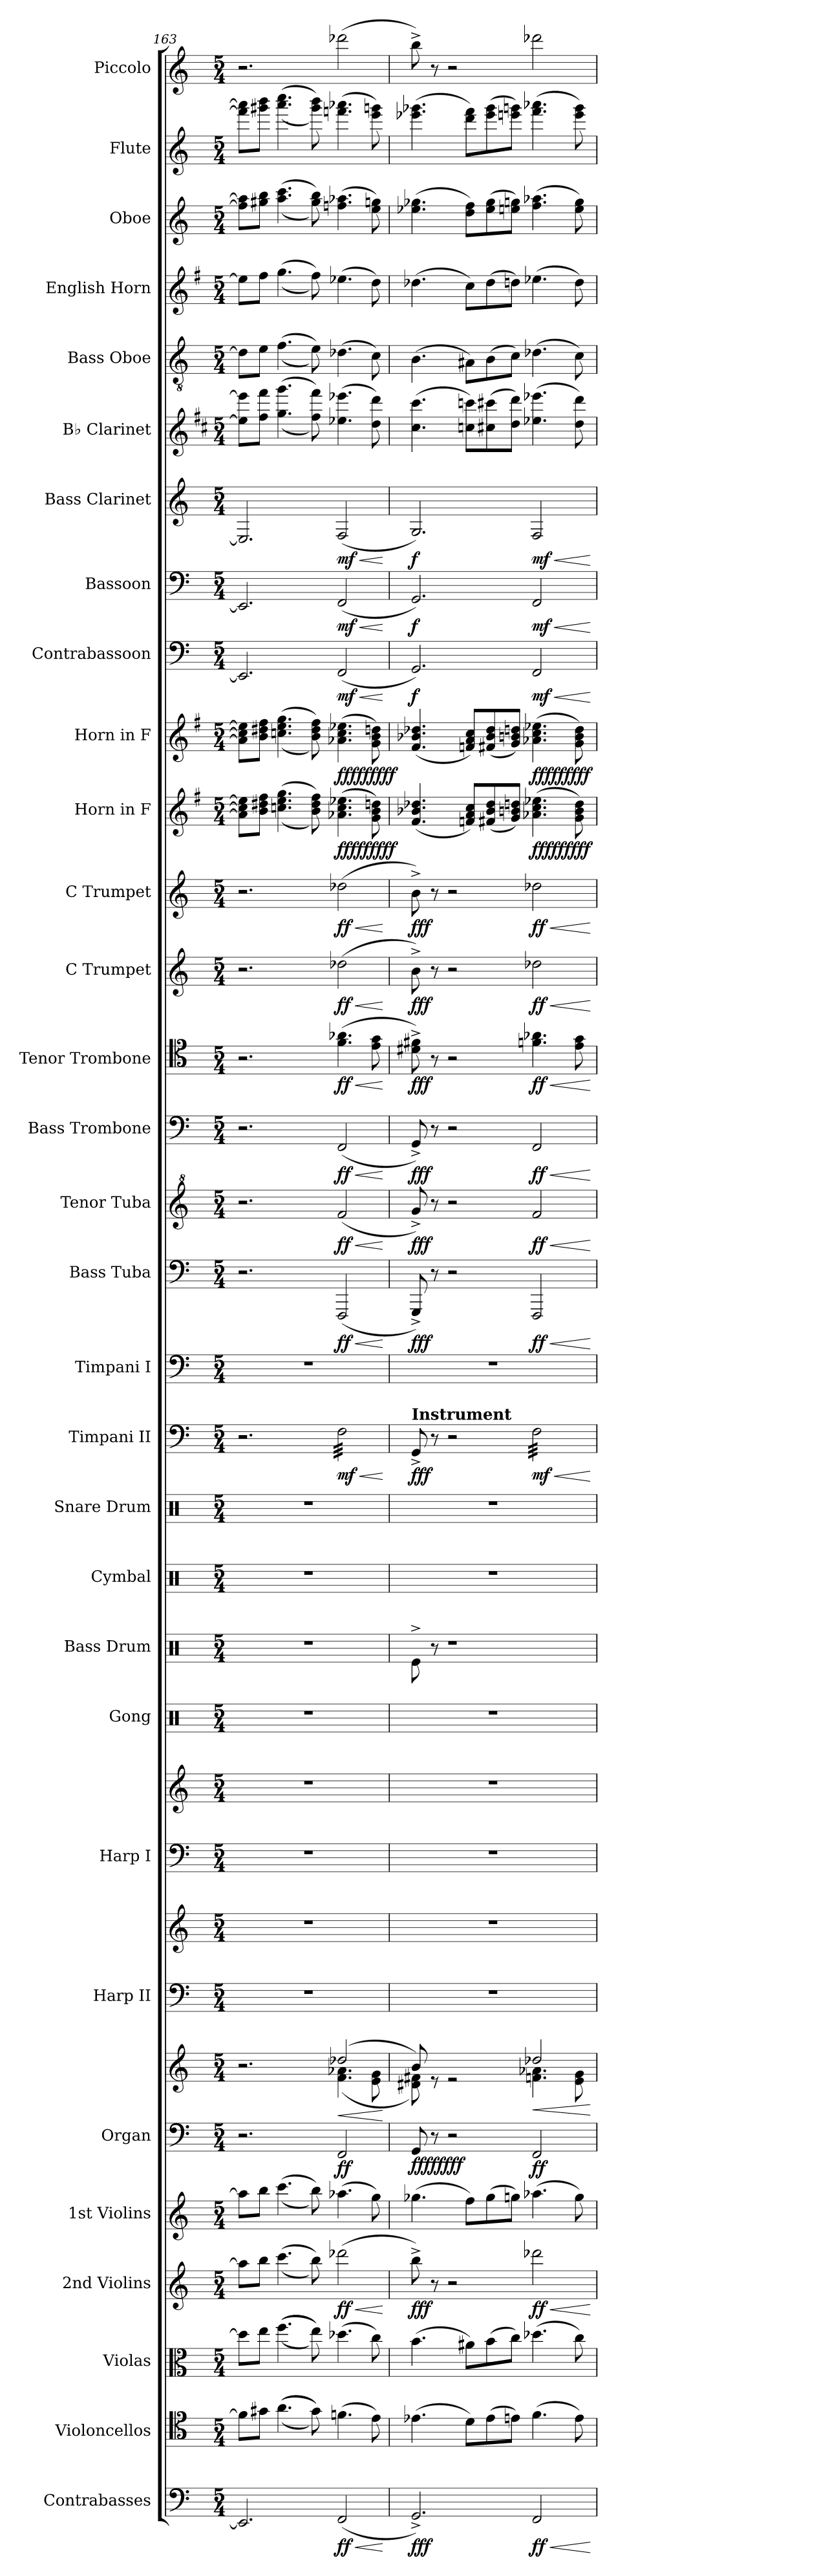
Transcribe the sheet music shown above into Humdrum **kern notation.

**kern	**dynam	**kern	**kern	**kern	**dynam	**kern	**kern	**kern	**dynam	**kern	**kern	**kern	**kern	**kern	**kern	**kern	**kern	**kern	**dynam	**kern	**kern	**dynam	**kern	**dynam	**kern	**dynam	**kern	**dynam	**kern	**dynam	**kern	**dynam	**kern	**dynam	**kern	**dynam	**kern	**dynam	**kern	**dynam	**kern	**dynam	**kern	**kern	**kern	**kern	**kern	**kern
*part31	*part31	*part30	*part29	*part28	*part28	*part27	*part26	*part26	*part26	*part25	*part25	*part24	*part24	*part23	*part22	*part21	*part20	*part19	*part19	*part18	*part17	*part17	*part16	*part16	*part15	*part15	*part14	*part14	*part13	*part13	*part12	*part12	*part11	*part11	*part10	*part10	*part9	*part9	*part8	*part8	*part7	*part7	*part6	*part5	*part4	*part3	*part2	*part1
*staff34	*staff34	*staff33	*staff32	*staff31	*staff31	*staff30	*staff29	*staff28	*staff28/29	*staff27	*staff26	*staff25	*staff24	*staff23	*staff22	*staff21	*staff20	*staff19	*staff19	*staff18	*staff17	*staff17	*staff16	*staff16	*staff15	*staff15	*staff14	*staff14	*staff13	*staff13	*staff12	*staff12	*staff11	*staff11	*staff10	*staff10	*staff9	*staff9	*staff8	*staff8	*staff7	*staff7	*staff6	*staff5	*staff4	*staff3	*staff2	*staff1
*I"Contrabasses	*	*I"Violoncellos	*I"Violas	*I"2nd Violins	*	*I"1st Violins	*I"Organ	*	*	*I"Harp II	*	*I"Harp I	*	*I"Gong	*I"Bass Drum	*I"Cymbal	*I"Snare Drum	*I"Timpani II	*	*I"Timpani I	*I"Bass Tuba	*	*I"Tenor Tuba	*	*I"Bass Trombone	*	*I"Tenor Trombone	*	*I"C Trumpet	*	*I"C Trumpet	*	*I"Horn in F	*	*I"Horn in F	*	*I"Contrabassoon	*	*I"Bassoon	*	*I"Bass Clarinet	*	*I"B♭ Clarinet	*I"Bass Oboe	*I"English Horn	*I"Oboe	*I"Flute	*I"Piccolo
*I'Cbs.	*	*I'Vcs.	*I'Vlas.	*I'Vlns.	*	*I'Vlns.	*I'Org.	*	*	*I'Hrp.	*	*I'Hrp.	*	*	*I'B. Dr.	*I'Cym.	*I'Sn. Dr.	*I'Timp.	*	*I'Timp.	*I'Tba.	*	*	*	*I'B. Tbn.	*	*I'T. Tbn.	*	*I'C Tpt.	*	*I'C Tpt.	*	*	*	*	*	*I'Cbsn.	*	*I'Bsn.	*	*I'B. Cl.	*	*I'B♭ Cl.	*	*I'E. Hn.	*I'Ob.	*I'Fl.	*I'Picc.
*clefF4	*	*clefC4	*clefC3	*clefG2	*	*clefG2	*clefF4	*clefG2	*	*clefF4	*clefG2	*clefF4	*clefG2	*clefX	*clefX	*clefX	*clefX	*clefF4	*	*clefF4	*clefF4	*	*clefG^2	*	*clefF4	*	*clefC4	*	*clefG2	*	*clefG2	*	*clefG2	*	*clefG2	*	*clefF4	*	*clefF4	*	*clefG2	*	*clefG2	*clefGv2	*clefG2	*clefG2	*clefG2	*clefG2
*ITrd7c12	*	*	*	*	*	*	*	*	*	*	*	*	*	*	*	*	*	*	*	*	*	*	*ITrd15c26	*	*	*	*	*	*	*	*	*	*ITrd4c7	*	*ITrd4c7	*	*ITrd7c12	*	*	*	*ITrd8c14	*	*ITrd1c2	*	*ITrd4c7	*	*	*ITrd-7c-12
*k[]	*	*k[]	*k[]	*k[]	*	*k[]	*k[]	*k[]	*	*k[]	*k[]	*k[]	*k[]	*k[]	*k[]	*k[]	*k[]	*k[]	*	*k[]	*k[]	*	*k[]	*	*k[]	*	*k[]	*	*k[]	*	*k[]	*	*k[]	*	*k[]	*	*k[]	*	*k[]	*	*k[]	*	*k[]	*k[]	*k[]	*k[]	*k[]	*k[]
*M5/4	*	*M5/4	*M5/4	*M5/4	*	*M5/4	*M5/4	*M5/4	*	*M5/4	*M5/4	*M5/4	*M5/4	*M5/4	*M5/4	*M5/4	*M5/4	*M5/4	*	*M5/4	*M5/4	*	*M5/4	*	*M5/4	*	*M5/4	*	*M5/4	*	*M5/4	*	*M5/4	*	*M5/4	*	*M5/4	*	*M5/4	*	*M5/4	*	*M5/4	*M5/4	*M5/4	*M5/4	*M5/4	*M5/4
=163	=163	=163	=163	=163	=163	=163	=163	=163	=163	=163	=163	=163	=163	=163	=163	=163	=163	=163	=163	=163	=163	=163	=163	=163	=163	=163	=163	=163	=163	=163	=163	=163	=163	=163	=163	=163	=163	=163	=163	=163	=163	=163	=163	=163	=163	=163	=163	=163
*	*	*	*	*	*	*	*	*^	*	*	*	*	*	*	*	*	*	*	*	*	*	*	*	*	*	*	*	*	*	*	*	*	*	*	*	*	*	*	*	*	*	*	*	*	*	*	*	*
2.EEE/]	.	8f#\L]	8dd\L]	8aa\L]	.	8aa\L]	2.r	2.r	2.ryy	.	4%5r	4%5r	4%5r	4%5r	4%5r	4%5r	4%5r	4%5r	2.r	.	4%5r	2.r	.	2.r	.	2.r	.	2.r	.	2.r	.	2.r	.	8d\] 8f#\] 8a\]L	.	8d\] 8f#\] 8a\]L	.	2.EEE/]	.	2.EE/]	.	2.EE/]	.	8dd\] 8ddd\]L	8d\L]	8a\L]	8ff#\] 8aa\]L	8fff#\] 8aaa\]L	2.r
.	.	8g#X\J	8ee\J	8bb\J	.	8bb\J	.	.	.	.	.	.	.	.	.	.	.	.	.	.	.	.	.	.	.	.	.	.	.	.	.	.	.	8e\ 8g#X\ 8b\J	.	8e\ 8g#X\ 8b\J	.	.	.	.	.	.	.	8ee\ 8eee\J	8e\J	8b\J	8gg#X\ 8bb\J	8ggg#X\ 8bbb\J	.
.	.	(((4.a\	(((4.ff\	((4.ccc\	.	((4.ccc\	.	.	.	.	.	.	.	.	.	.	.	.	.	.	.	.	.	.	.	.	.	.	.	.	.	.	.	((4.fn\ 4.a\ 4.cc\	.	((4.fn\ 4.a\ 4.cc\	.	.	.	.	.	.	.	((4.ff\ 4.fff\	((4.f\	((4.cc\	((4.aa\ 4.ccc\	((4.aaa\ 4.cccc\	.
.	.	8g#\)))	8ee\)))	8bb\))	.	8bb\))	.	.	.	.	.	.	.	.	.	.	.	.	.	.	.	.	.	.	.	.	.	.	.	.	.	.	.	8e\ 8g#\ 8b\))	.	8e\ 8g#\ 8b\))	.	.	.	.	.	.	.	8ee\ 8eee\))	8e\))	8b\))	8gg#\ 8bb\))	8ggg#\ 8bbb\))	.
!	!	!	!	!	!	!	!	!	!	!	!	!	!	!	!	!	!	!	!LO:TX:a:B:t=Instrument	!	!	!	!	!	!	!	!	!	!	!	!	!	!	!	!	!	!	!	!	!	!	!	!	!	!	!	!	!	!
!	!LO:HP:b	!	!	!	!LO:HP:b	!	!	!	!	!LO:HP:b	!	!	!	!	!	!	!	!	!	!LO:HP:b	!	!	!LO:HP:b	!	!LO:HP:b	!	!LO:HP:b	!	!LO:HP:b	!	!LO:HP:b	!	!LO:HP:b	!	!	!	!	!	!LO:HP:b	!	!LO:HP:b	!	!LO:HP:b	!	!	!	!	!	!
!	!LO:DY:n=1:b	!	!	!	!LO:DY:n=1:b	!	!	!	!	!LO:DY:n=1:b=2	!	!	!	!	!	!	!	!	!	!	!	!	!	!	!	!	!	!	!	!	!	!	!	!	!	!	!	!	!	!	!	!	!	!	!	!	!	!	!
!	!	!	!	!	!	!	!	!	!	!LO:DY:n=2:b	!	!	!	!	!	!	!	!	!	!LO:DY:n=1:b	!	!	!LO:DY:n=1:b	!	!LO:DY:n=1:b	!	!LO:DY:n=1:b	!	!LO:DY:n=1:b	!	!LO:DY:n=1:b	!	!LO:DY:n=1:b	!	!LO:DY:b	!	!	!	!	!	!	!	!	!	!	!	!	!	!
!	!	!	!	!	!	!	!	!	!	!	!	!	!	!	!	!	!	!	!	!	!	!	!	!	!	!	!	!	!	!	!	!	!	!	!LO:DY:n=1:b	!	!	!	!	!	!	!	!	!	!	!	!	!	!
!	!	!	!	!	!	!	!	!	!	!	!	!	!	!	!	!	!	!	!	!	!	!	!	!	!	!	!	!	!	!	!	!	!	!	!LO:DY:n=2:b	!	!LO:DY:b	!	!	!	!	!	!	!	!	!	!	!	!
!	!	!	!	!	!	!	!	!	!	!	!	!	!	!	!	!	!	!	!	!	!	!	!	!	!	!	!	!	!	!	!	!	!	!	!	!	!LO:DY:n=1:b	!	!	!	!	!	!	!	!	!	!	!	!
!	!	!	!	!	!	!	!	!	!	!	!	!	!	!	!	!	!	!	!	!	!	!	!	!	!	!	!	!	!	!	!	!	!	!	!	!	!LO:DY:n=2:b	!	!LO:DY:n=1:b	!	!LO:DY:n=1:b	!	!LO:DY:n=1:b	!	!	!	!	!	!
*	*	*	*	*	*	*	*	*	*	*	*	*	*	*	*	*	*	*	*tremolo	*	*	*	*	*	*	*	*	*	*	*	*	*	*	*	*	*	*	*	*	*	*	*	*	*	*	*	*	*	*
(2FFF/	< ff	(4.fn\	(4.dd-X\	(2ddd-X\	< ff	(4.aa-X\	2FF/	(2dd-X/	(4.f\ 4.a-X\	< f f	.	.	.	.	.	.	.	.	32F\LLL	< mf	.	(2FFF/	< ff	(2F/	< ff	(2FF/	< ff	(4.f\ 4.a-X\	< ff	(2dd-X\	< ff	(2dd-X\	< ff	(4.d-X\ 4.f\ 4.a-X\	fff fff fff	(4.d-X\ 4.f\ 4.a-X\	fff fff fff	(2FFF/	< mf	(2FF/	< mf	(2FF/	< mf	(4.dd-X\ 4.ddd-X\	(4.d-X\	(4.a-X\	(4.ffn\ 4.aa-X\	(4.fffn\ 4.aaa-X\	(2dddd-X\
.	.	.	.	.	.	.	.	.	.	.	.	.	.	.	.	.	.	.	32F\	.	.	.	.	.	.	.	.	.	.	.	.	.	.	.	.	.	.	.	.	.	.	.	.	.	.	.	.	.	.
.	.	.	.	.	.	.	.	.	.	.	.	.	.	.	.	.	.	.	32F\	.	.	.	.	.	.	.	.	.	.	.	.	.	.	.	.	.	.	.	.	.	.	.	.	.	.	.	.	.	.
.	.	.	.	.	.	.	.	.	.	.	.	.	.	.	.	.	.	.	32F\	.	.	.	.	.	.	.	.	.	.	.	.	.	.	.	.	.	.	.	.	.	.	.	.	.	.	.	.	.	.
.	.	.	.	.	.	.	.	.	.	.	.	.	.	.	.	.	.	.	32F\	.	.	.	.	.	.	.	.	.	.	.	.	.	.	.	.	.	.	.	.	.	.	.	.	.	.	.	.	.	.
.	.	.	.	.	.	.	.	.	.	.	.	.	.	.	.	.	.	.	32F\	.	.	.	.	.	.	.	.	.	.	.	.	.	.	.	.	.	.	.	.	.	.	.	.	.	.	.	.	.	.
.	.	.	.	.	.	.	.	.	.	.	.	.	.	.	.	.	.	.	32F\	.	.	.	.	.	.	.	.	.	.	.	.	.	.	.	.	.	.	.	.	.	.	.	.	.	.	.	.	.	.
.	.	.	.	.	.	.	.	.	.	.	.	.	.	.	.	.	.	.	32F\	.	.	.	.	.	.	.	.	.	.	.	.	.	.	.	.	.	.	.	.	.	.	.	.	.	.	.	.	.	.
.	.	.	.	.	.	.	.	.	.	.	.	.	.	.	.	.	.	.	32F\	.	.	.	.	.	.	.	.	.	.	.	.	.	.	.	.	.	.	.	.	.	.	.	.	.	.	.	.	.	.
.	.	.	.	.	.	.	.	.	.	.	.	.	.	.	.	.	.	.	32F\	.	.	.	.	.	.	.	.	.	.	.	.	.	.	.	.	.	.	.	.	.	.	.	.	.	.	.	.	.	.
.	.	.	.	.	.	.	.	.	.	.	.	.	.	.	.	.	.	.	32F\	.	.	.	.	.	.	.	.	.	.	.	.	.	.	.	.	.	.	.	.	.	.	.	.	.	.	.	.	.	.
.	.	.	.	.	.	.	.	.	.	.	.	.	.	.	.	.	.	.	32F\	.	.	.	.	.	.	.	.	.	.	.	.	.	.	.	.	.	.	.	.	.	.	.	.	.	.	.	.	.	.
.	.	8e\)	8cc\)	.	.	8gg\)	.	.	8e\ 8g\	.	.	.	.	.	.	.	.	.	32F\	.	.	.	.	.	.	.	.	8e\ 8g\	.	.	.	.	.	8c\ 8e\ 8gn\)	.	8c\ 8e\ 8gn\)	.	.	.	.	.	.	.	8cc\ 8ccc\)	8c\)	8g\)	8ee\ 8ggn\)	8eee\ 8gggn\)	.
.	.	.	.	.	.	.	.	.	.	.	.	.	.	.	.	.	.	.	32F\	.	.	.	.	.	.	.	.	.	.	.	.	.	.	.	.	.	.	.	.	.	.	.	.	.	.	.	.	.	.
.	.	.	.	.	.	.	.	.	.	.	.	.	.	.	.	.	.	.	32F\	.	.	.	.	.	.	.	.	.	.	.	.	.	.	.	.	.	.	.	.	.	.	.	.	.	.	.	.	.	.
.	.	.	.	.	.	.	.	.	.	.	.	.	.	.	.	.	.	.	32F\JJJ	.	.	.	.	.	.	.	.	.	.	.	.	.	.	.	.	.	.	.	.	.	.	.	.	.	.	.	.	.	.
*	*	*	*	*	*	*	*	*	*	*	*	*	*	*	*	*	*	*	*Xtremolo	*	*	*	*	*	*	*	*	*	*	*	*	*	*	*	*	*	*	*	*	*	*	*	*	*	*	*	*	*	*
*	*	*	*	*	*	*	*	*v	*v	*	*	*	*	*	*	*	*	*	*	*	*	*	*	*	*	*	*	*	*	*	*	*	*	*	*	*	*	*	*	*	*	*	*	*	*	*	*	*	*
.	[	.	.	.	[	.	.	.	[	.	.	.	.	.	.	.	.	.	[	.	.	[	.	[	.	[	.	[	.	[	.	[	.	.	.	.	.	[	.	[	.	[	.	.	.	.	.	.
=164	=164	=164	=164	=164	=164	=164	=164	=164	=164	=164	=164	=164	=164	=164	=164	=164	=164	=164	=164	=164	=164	=164	=164	=164	=164	=164	=164	=164	=164	=164	=164	=164	=164	=164	=164	=164	=164	=164	=164	=164	=164	=164	=164	=164	=164	=164	=164	=164
*	*	*	*	*	*	*	*	*^	*	*	*	*	*	*	*	*	*	*	*	*	*	*	*	*	*	*	*	*	*	*	*	*	*	*	*	*	*	*	*	*	*	*	*	*	*	*	*	*
!	!	!	!	!	!	!	!	!	!	!	!	!	!	!	!	!	!	!	!LO:TX:a:B:t=Instrument	!	!	!	!	!	!	!	!	!	!	!	!	!	!	!	!	!	!	!	!	!	!	!	!	!	!	!	!	!	!
!	!LO:DY:b	!	!	!	!LO:DY:b	!	!	!	!	!LO:DY:b=2	!	!	!	!	!	!	!	!	!	!	!	!	!	!	!	!	!	!	!	!	!	!	!	!	!	!	!	!	!	!	!	!	!	!	!	!	!	!	!
!	!	!	!	!	!	!	!	!	!	!LO:DY:n=1:b	!	!	!	!	!	!	!	!	!	!	!	!	!	!	!	!	!	!	!	!	!	!	!	!	!	!	!	!	!	!	!	!	!	!	!	!	!	!	!
!	!	!	!	!	!	!	!	!	!	!LO:DY:n=2:b	!	!	!	!	!	!	!	!	!	!	!	!	!	!	!	!	!	!	!	!	!	!	!	!	!	!	!	!	!	!	!	!	!	!	!	!	!	!	!
!	!	!	!	!	!	!	!	!	!	!LO:DY:n=3:b	!	!	!	!	!	!	!	!	!	!LO:DY:b	!	!	!LO:DY:b	!	!LO:DY:b	!	!LO:DY:b	!	!LO:DY:b	!	!LO:DY:b	!	!LO:DY:b	!	!	!	!	!	!LO:DY:b	!	!LO:DY:b	!	!LO:DY:b	!	!	!	!	!	!
2.GGG^/)	fff	(4.e-X\	(4.b\	8bb^\)	fff	(4.gg-X\	8GG/	8b/)	8d#X\ 8f#X\)	ff ff ff ff	4%5r	4%5r	4%5r	4%5r	4%5r	8Re^\	4%5r	4%5r	8GG^/	fff	4%5r	8GGG^/)	fff	8G^/)	fff	8GG^/)	fff	8d#X\^ 8f#X\^)	fff	8b^\)	fff	8b^\)	fff	(4.B/ 4.e-X/ 4.g-X/	.	(4.B/ 4.e-X/ 4.g-X/	.	2.GGG/)	f	2.GG/)	f	2.GG/)	f	(4.b\ 4.bb\	(4.B\	(4.g-X\	(4.ee-X\ 4.gg-X\	(4.eee-X\ 4.ggg-X\	8bbb^\)
.	.	.	.	8r	.	.	8r	8re	8ryy	.	.	.	.	.	.	8r	.	.	8r	.	.	8r	.	8r	.	8r	.	8r	.	8r	.	8r	.	.	.	.	.	.	.	.	.	.	.	.	.	.	.	.	8r
*	*	*	*	*	*	*	*	*v	*v	*	*	*	*	*	*	*	*	*	*	*	*	*	*	*	*	*	*	*	*	*	*	*	*	*	*	*	*	*	*	*	*	*	*	*	*	*	*	*	*
.	.	.	.	2r	.	.	2r	2re	.	.	.	.	.	.	1r	.	.	2r	.	.	2r	.	2r	.	2r	.	2r	.	2r	.	2r	.	.	.	.	.	.	.	.	.	.	.	.	.	.	.	.	2r
.	.	8d\L)	8a#X\L)	.	.	8ff\L)	.	.	.	.	.	.	.	.	.	.	.	.	.	.	.	.	.	.	.	.	.	.	.	.	.	.	8B-X/ 8d/ 8f/L)	.	8B-X/ 8d/ 8f/L)	.	.	.	.	.	.	.	8b-X\ 8bb-X\L)	8A#X\L)	8f\L)	8dd\ 8ff\L)	8ddd\ 8fff\L)	.
.	.	(8e-\	(8b\	.	.	(8gg-\	.	.	.	.	.	.	.	.	.	.	.	.	.	.	.	.	.	.	.	.	.	.	.	.	.	.	(8Bn/ 8e-/ 8g-/	.	(8Bn/ 8e-/ 8g-/	.	.	.	.	.	.	.	(8bn\ 8bbn\	(8B\	(8g-\	(8ee-\ 8gg-\	(8eee-\ 8ggg-\	.
.	.	8en\J)	8cc\J)	.	.	8ggn\J)	.	.	.	.	.	.	.	.	.	.	.	.	.	.	.	.	.	.	.	.	.	.	.	.	.	.	8c/ 8en/ 8gn/J)	.	8c/ 8en/ 8gn/J)	.	.	.	.	.	.	.	8cc\ 8ccc\J)	8c\J)	8gn\J)	8een\ 8ggn\J)	8eeen\ 8gggn\J)	.
!	!	!	!	!	!	!	!	!	!	!	!	!	!	!	!	!	!	!LO:TX:a:B:t=Instrument	!	!	!	!	!	!	!	!	!	!	!	!	!	!	!	!	!	!	!	!	!	!	!	!	!	!	!	!	!	!
!	!LO:HP:b	!	!	!	!LO:HP:b	!	!	!	!LO:HP:b	!	!	!	!	!	!	!	!	!	!LO:HP:b	!	!	!LO:HP:b	!	!LO:HP:b	!	!LO:HP:b	!	!LO:HP:b	!	!LO:HP:b	!	!LO:HP:b	!	!	!	!	!	!LO:HP:b	!	!LO:HP:b	!	!LO:HP:b	!	!	!	!	!	!
*	*	*	*	*	*	*	*	*^	*	*	*	*	*	*	*	*	*	*	*	*	*	*	*	*	*	*	*	*	*	*	*	*	*	*	*	*	*	*	*	*	*	*	*	*	*	*	*	*
!	!LO:DY:n=1:b	!	!	!	!LO:DY:n=1:b	!	!	!	!	!LO:DY:n=4:b=2	!	!	!	!	!	!	!	!	!	!	!	!	!	!	!	!	!	!	!	!	!	!	!	!	!	!	!	!	!	!	!	!	!	!	!	!	!	!	!
!	!	!	!	!	!	!	!	!	!	!LO:DY:n=5:b	!	!	!	!	!	!	!	!	!	!LO:DY:n=1:b	!	!	!LO:DY:n=1:b	!	!LO:DY:n=1:b	!	!LO:DY:n=1:b	!	!LO:DY:n=1:b	!	!LO:DY:n=1:b	!	!LO:DY:n=1:b	!	!LO:DY:b	!	!	!	!	!	!	!	!	!	!	!	!	!	!
!	!	!	!	!	!	!	!	!	!	!	!	!	!	!	!	!	!	!	!	!	!	!	!	!	!	!	!	!	!	!	!	!	!	!	!LO:DY:n=1:b	!	!	!	!	!	!	!	!	!	!	!	!	!	!
!	!	!	!	!	!	!	!	!	!	!	!	!	!	!	!	!	!	!	!	!	!	!	!	!	!	!	!	!	!	!	!	!	!	!	!LO:DY:n=2:b	!	!LO:DY:b	!	!	!	!	!	!	!	!	!	!	!	!
!	!	!	!	!	!	!	!	!	!	!	!	!	!	!	!	!	!	!	!	!	!	!	!	!	!	!	!	!	!	!	!	!	!	!	!	!	!LO:DY:n=1:b	!	!	!	!	!	!	!	!	!	!	!	!
!	!	!	!	!	!	!	!	!	!	!	!	!	!	!	!	!	!	!	!	!	!	!	!	!	!	!	!	!	!	!	!	!	!	!	!	!	!LO:DY:n=2:b	!	!LO:DY:n=1:b	!	!LO:DY:n=1:b	!	!LO:DY:n=1:b	!	!	!	!	!	!
*	*	*	*	*	*	*	*	*	*	*	*	*	*	*	*	*	*	*	*tremolo	*	*	*	*	*	*	*	*	*	*	*	*	*	*	*	*	*	*	*	*	*	*	*	*	*	*	*	*	*	*
2FFF/	< ff	(4.f\	(4.dd-X\	2ddd-X\	< ff	(4.aa-X\	2FF/	2dd-X/	4.fn\ 4.a-X\	< f f	.	.	.	.	.	.	.	.	32F\LLL	< mf	.	2FFF/	< ff	2F/	< ff	2FF/	< ff	4.fn\ 4.a-X\	< ff	2dd-X\	< ff	2dd-X\	< ff	(4.d-X\ 4.f\ 4.a-X\	fff fff fff	(4.d-X\ 4.f\ 4.a-X\	fff fff fff	2FFF/	< mf	2FF/	< mf	2FF/	< mf	(4.dd-X\ 4.ddd-X\	(4.d-X\	(4.a-X\	(4.ff\ 4.aa-X\	(4.fff\ 4.aaa-X\	2dddd-X\
.	.	.	.	.	.	.	.	.	.	.	.	.	.	.	.	.	.	.	32F\	.	.	.	.	.	.	.	.	.	.	.	.	.	.	.	.	.	.	.	.	.	.	.	.	.	.	.	.	.	.
.	.	.	.	.	.	.	.	.	.	.	.	.	.	.	.	.	.	.	32F\	.	.	.	.	.	.	.	.	.	.	.	.	.	.	.	.	.	.	.	.	.	.	.	.	.	.	.	.	.	.
.	.	.	.	.	.	.	.	.	.	.	.	.	.	.	.	.	.	.	32F\	.	.	.	.	.	.	.	.	.	.	.	.	.	.	.	.	.	.	.	.	.	.	.	.	.	.	.	.	.	.
.	.	.	.	.	.	.	.	.	.	.	.	.	.	.	.	.	.	.	32F\	.	.	.	.	.	.	.	.	.	.	.	.	.	.	.	.	.	.	.	.	.	.	.	.	.	.	.	.	.	.
.	.	.	.	.	.	.	.	.	.	.	.	.	.	.	.	.	.	.	32F\	.	.	.	.	.	.	.	.	.	.	.	.	.	.	.	.	.	.	.	.	.	.	.	.	.	.	.	.	.	.
.	.	.	.	.	.	.	.	.	.	.	.	.	.	.	.	.	.	.	32F\	.	.	.	.	.	.	.	.	.	.	.	.	.	.	.	.	.	.	.	.	.	.	.	.	.	.	.	.	.	.
.	.	.	.	.	.	.	.	.	.	.	.	.	.	.	.	.	.	.	32F\	.	.	.	.	.	.	.	.	.	.	.	.	.	.	.	.	.	.	.	.	.	.	.	.	.	.	.	.	.	.
.	.	.	.	.	.	.	.	.	.	.	.	.	.	.	.	.	.	.	32F\	.	.	.	.	.	.	.	.	.	.	.	.	.	.	.	.	.	.	.	.	.	.	.	.	.	.	.	.	.	.
.	.	.	.	.	.	.	.	.	.	.	.	.	.	.	.	.	.	.	32F\	.	.	.	.	.	.	.	.	.	.	.	.	.	.	.	.	.	.	.	.	.	.	.	.	.	.	.	.	.	.
.	.	.	.	.	.	.	.	.	.	.	.	.	.	.	.	.	.	.	32F\	.	.	.	.	.	.	.	.	.	.	.	.	.	.	.	.	.	.	.	.	.	.	.	.	.	.	.	.	.	.
.	.	.	.	.	.	.	.	.	.	.	.	.	.	.	.	.	.	.	32F\	.	.	.	.	.	.	.	.	.	.	.	.	.	.	.	.	.	.	.	.	.	.	.	.	.	.	.	.	.	.
.	.	8e\)	8cc\)	.	.	8gg\)	.	.	8e\ 8g\	.	.	.	.	.	.	.	.	.	32F\	.	.	.	.	.	.	.	.	8e\ 8g\	.	.	.	.	.	8c\ 8e\ 8g\)	.	8c\ 8e\ 8g\)	.	.	.	.	.	.	.	8cc\ 8ccc\)	8c\)	8g\)	8ee\ 8gg\)	8eee\ 8ggg\)	.
.	.	.	.	.	.	.	.	.	.	.	.	.	.	.	.	.	.	.	32F\	.	.	.	.	.	.	.	.	.	.	.	.	.	.	.	.	.	.	.	.	.	.	.	.	.	.	.	.	.	.
.	.	.	.	.	.	.	.	.	.	.	.	.	.	.	.	.	.	.	32F\	.	.	.	.	.	.	.	.	.	.	.	.	.	.	.	.	.	.	.	.	.	.	.	.	.	.	.	.	.	.
.	.	.	.	.	.	.	.	.	.	.	.	.	.	.	.	.	.	.	32F\JJJ	.	.	.	.	.	.	.	.	.	.	.	.	.	.	.	.	.	.	.	.	.	.	.	.	.	.	.	.	.	.
*	*	*	*	*	*	*	*	*	*	*	*	*	*	*	*	*	*	*	*Xtremolo	*	*	*	*	*	*	*	*	*	*	*	*	*	*	*	*	*	*	*	*	*	*	*	*	*	*	*	*	*	*
*	*	*	*	*	*	*	*	*v	*v	*	*	*	*	*	*	*	*	*	*	*	*	*	*	*	*	*	*	*	*	*	*	*	*	*	*	*	*	*	*	*	*	*	*	*	*	*	*	*	*
.	[	.	.	.	[	.	.	.	[	.	.	.	.	.	.	.	.	.	[	.	.	[	.	[	.	[	.	[	.	[	.	[	.	.	.	.	.	[	.	[	.	[	.	.	.	.	.	.
=	=	=	=	=	=	=	=	=	=	=	=	=	=	=	=	=	=	=	=	=	=	=	=	=	=	=	=	=	=	=	=	=	=	=	=	=	=	=	=	=	=	=	=	=	=	=	=	=
*-	*-	*-	*-	*-	*-	*-	*-	*-	*-	*-	*-	*-	*-	*-	*-	*-	*-	*-	*-	*-	*-	*-	*-	*-	*-	*-	*-	*-	*-	*-	*-	*-	*-	*-	*-	*-	*-	*-	*-	*-	*-	*-	*-	*-	*-	*-	*-	*-
